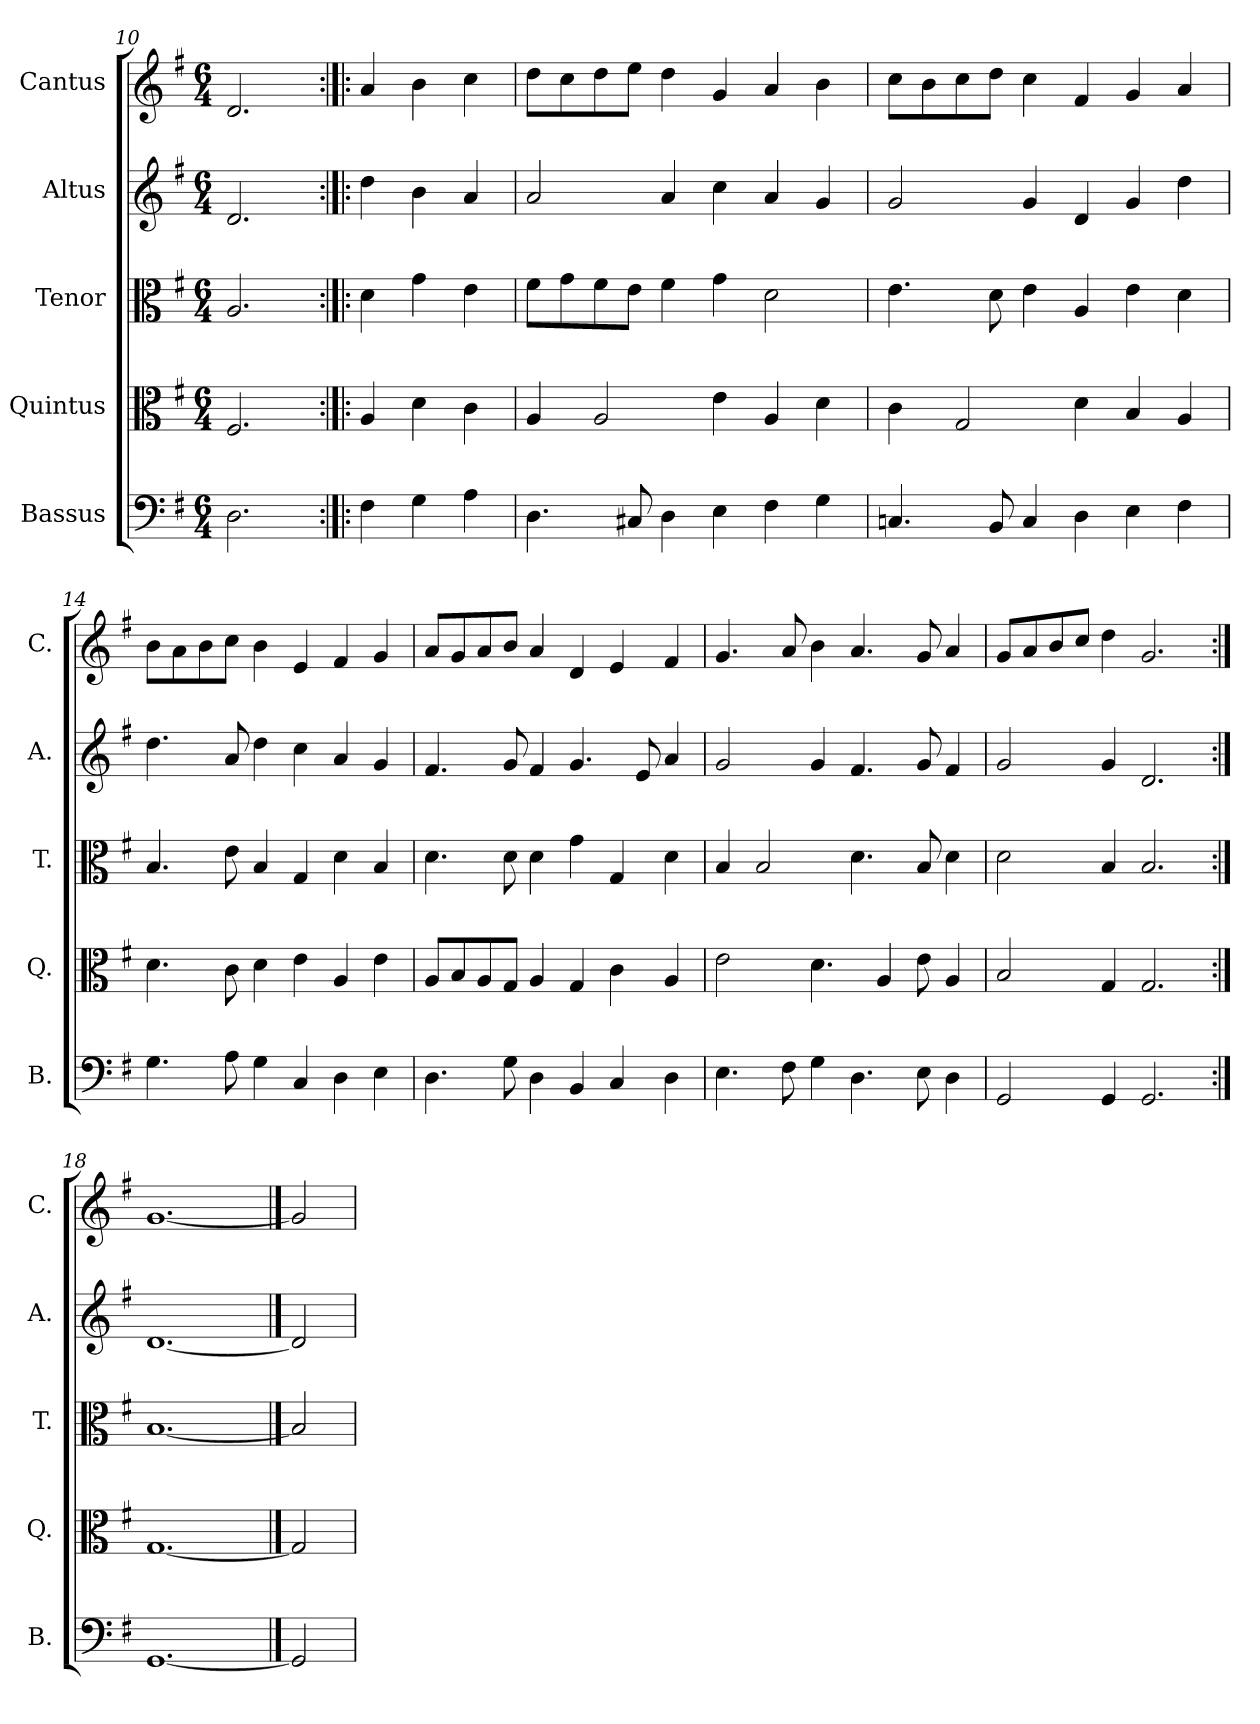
**kern	**kern	**kern	**kern	**kern
*part5	*part4	*part3	*part2	*part1
*staff5	*staff4	*staff3	*staff2	*staff1
*I"Bassus	*I"Quintus	*I"Tenor	*I"Altus	*I"Cantus
*I'B.	*I'Q.	*I'T.	*I'A.	*I'C.
*clefF4	*clefC3	*clefC3	*clefG2	*clefG2
*k[f#]	*k[f#]	*k[f#]	*k[f#]	*k[f#]
*G:	*G:	*G:	*G:	*G:
*M6/4	*M6/4	*M6/4	*M6/4	*M6/4
=10	=10	=10	=10	=10
2.D\	2.F#/	2.A/	2.d/	2.d/
=11:|!|:	=11:|!|:	=11:|!|:	=11:|!|:	=11:|!|:
4F#\	4A/	4d\	4dd\	4a/
4G\	4d\	4g\	4b\	4b\
4A\	4c\	4e\	4a/	4cc\
=12	=12	=12	=12	=12
4.D\	4A/	8f#\L	2a/	8dd\L
.	.	8g\	.	8cc\
.	2A/	8f#\	.	8dd\
8C#X/	.	8e\J	.	8ee\J
4D\	.	4f#\	4a/	4dd\
4E\	4e\	4g\	4cc\	4g/
4F#\	4A/	2d\	4a/	4a/
4G\	4d\	.	4g/	4b\
=13	=13	=13	=13	=13
4.Cn/	4c\	4.e\	2g/	8cc\L
.	.	.	.	8b\
.	2G/	.	.	8cc\
8BB/	.	8d\	.	8dd\J
4C/	.	4e\	4g/	4cc\
4D\	4d\	4A/	4d/	4f#/
4E\	4B/	4e\	4g/	4g/
4F#\	4A/	4d\	4dd\	4a/
!!LO:LB:g=z
=14	=14	=14	=14	=14
4.G\	4.d\	4.B/	4.dd\	8b\L
.	.	.	.	8a\
.	.	.	.	8b\
8A\	8c\	8e\	8a/	8cc\J
4G\	4d\	4B/	4dd\	4b\
4C/	4e\	4G/	4cc\	4e/
4D\	4A/	4d\	4a/	4f#/
4E\	4e\	4B/	4g/	4g/
=15	=15	=15	=15	=15
4.D\	8A/L	4.d\	4.f#/	8a/L
.	8B/	.	.	8g/
.	8A/	.	.	8a/
8G\	8G/J	8d\	8g/	8b/J
4D\	4A/	4d\	4f#/	4a/
4BB/	4G/	4g\	4.g/	4d/
4C/	4c\	4G/	.	4e/
.	.	.	8e/	.
4D\	4A/	4d\	4a/	4f#/
=16	=16	=16	=16	=16
4.E\	2e\	4B/	2g/	4.g/
.	.	2B/	.	.
8F#\	.	.	.	8a/
4G\	4.d\	.	4g/	4b\
4.D\	.	4.d\	4.f#/	4.a/
.	4A/	.	.	.
8E\	8e\	8B/	8g/	8g/
4D\	4A/	4d\	4f#/	4a/
=17	=17	=17	=17	=17
2GG/	2B/	2d\	2g/	8g/L
.	.	.	.	8a/
.	.	.	.	8b/
.	.	.	.	8cc/J
4GG/	4G/	4B/	4g/	4dd\
2.GG/	2.G/	2.B/	2.d/	2.g/
=18:|!	=18:|!	=18:|!	=18:|!	=18:|!
[1.GG/	[1.G/	[1.B/	[1.d/	[1.g/
==19	==19	==19	==19	==19
2GG/]	2G/]	2B/]	2d/]	2g/]
=	=	=	=	=
*-	*-	*-	*-	*-
